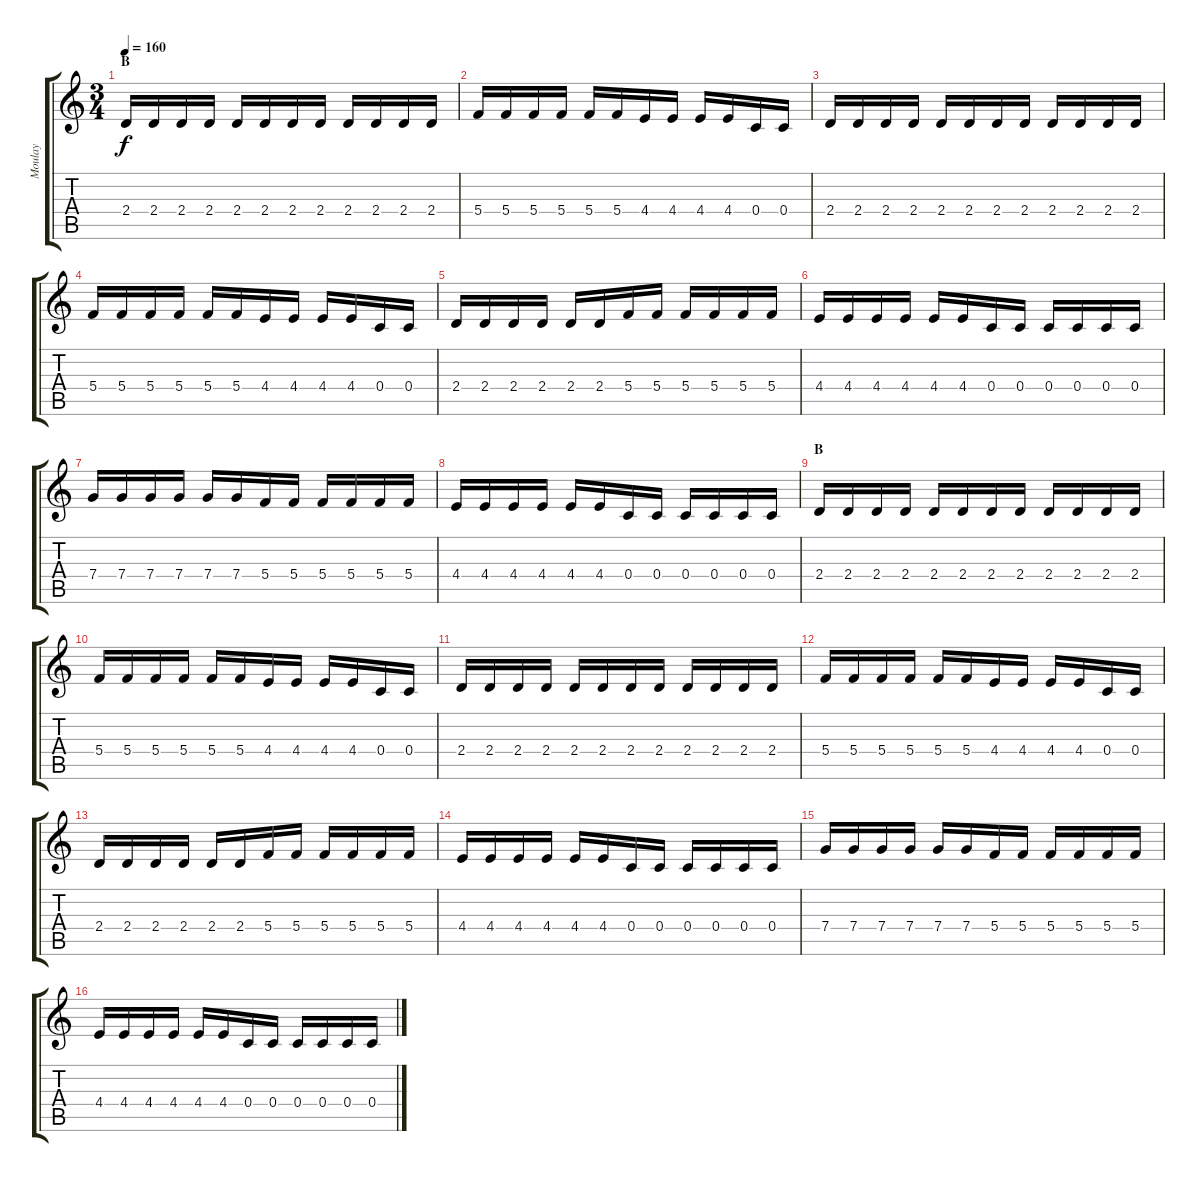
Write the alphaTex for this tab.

\track ("Moulay" "Moulay") {instrument distortionguitar}
\staff {score tabs}
\tuning (D4 A3 F3 C3 G2 D2) {hide}
\ts (3 4)
\section ("" "B")
\tempo 160
\clef g2
\ks c
2.4.16{dy f} 2.4.16 2.4.16 2.4.16 2.4.16 2.4.16 2.4.16 2.4.16 2.4.16 2.4.16 2.4.16 2.4.16 |
5.4.16 5.4.16 5.4.16 5.4.16 5.4.16 5.4.16 4.4.16 4.4.16 4.4.16 4.4.16 0.4.16 0.4.16 |
2.4.16 2.4.16 2.4.16 2.4.16 2.4.16 2.4.16 2.4.16 2.4.16 2.4.16 2.4.16 2.4.16 2.4.16 |
5.4.16 5.4.16 5.4.16 5.4.16 5.4.16 5.4.16 4.4.16 4.4.16 4.4.16 4.4.16 0.4.16 0.4.16 |
2.4.16 2.4.16 2.4.16 2.4.16 2.4.16 2.4.16 5.4.16 5.4.16 5.4.16 5.4.16 5.4.16 5.4.16 |
4.4.16 4.4.16 4.4.16 4.4.16 4.4.16 4.4.16 0.4.16 0.4.16 0.4.16 0.4.16 0.4.16 0.4.16 |
7.4.16 7.4.16 7.4.16 7.4.16 7.4.16 7.4.16 5.4.16 5.4.16 5.4.16 5.4.16 5.4.16 5.4.16 |
4.4.16 4.4.16 4.4.16 4.4.16 4.4.16 4.4.16 0.4.16 0.4.16 0.4.16 0.4.16 0.4.16 0.4.16 |
\section ("" "B")
2.4.16 2.4.16 2.4.16 2.4.16 2.4.16 2.4.16 2.4.16 2.4.16 2.4.16 2.4.16 2.4.16 2.4.16 |
5.4.16 5.4.16 5.4.16 5.4.16 5.4.16 5.4.16 4.4.16 4.4.16 4.4.16 4.4.16 0.4.16 0.4.16 |
2.4.16 2.4.16 2.4.16 2.4.16 2.4.16 2.4.16 2.4.16 2.4.16 2.4.16 2.4.16 2.4.16 2.4.16 |
5.4.16 5.4.16 5.4.16 5.4.16 5.4.16 5.4.16 4.4.16 4.4.16 4.4.16 4.4.16 0.4.16 0.4.16 |
2.4.16 2.4.16 2.4.16 2.4.16 2.4.16 2.4.16 5.4.16 5.4.16 5.4.16 5.4.16 5.4.16 5.4.16 |
4.4.16 4.4.16 4.4.16 4.4.16 4.4.16 4.4.16 0.4.16 0.4.16 0.4.16 0.4.16 0.4.16 0.4.16 |
7.4.16 7.4.16 7.4.16 7.4.16 7.4.16 7.4.16 5.4.16 5.4.16 5.4.16 5.4.16 5.4.16 5.4.16 |
4.4.16 4.4.16 4.4.16 4.4.16 4.4.16 4.4.16 0.4.16 0.4.16 0.4.16 0.4.16 0.4.16 0.4.16
